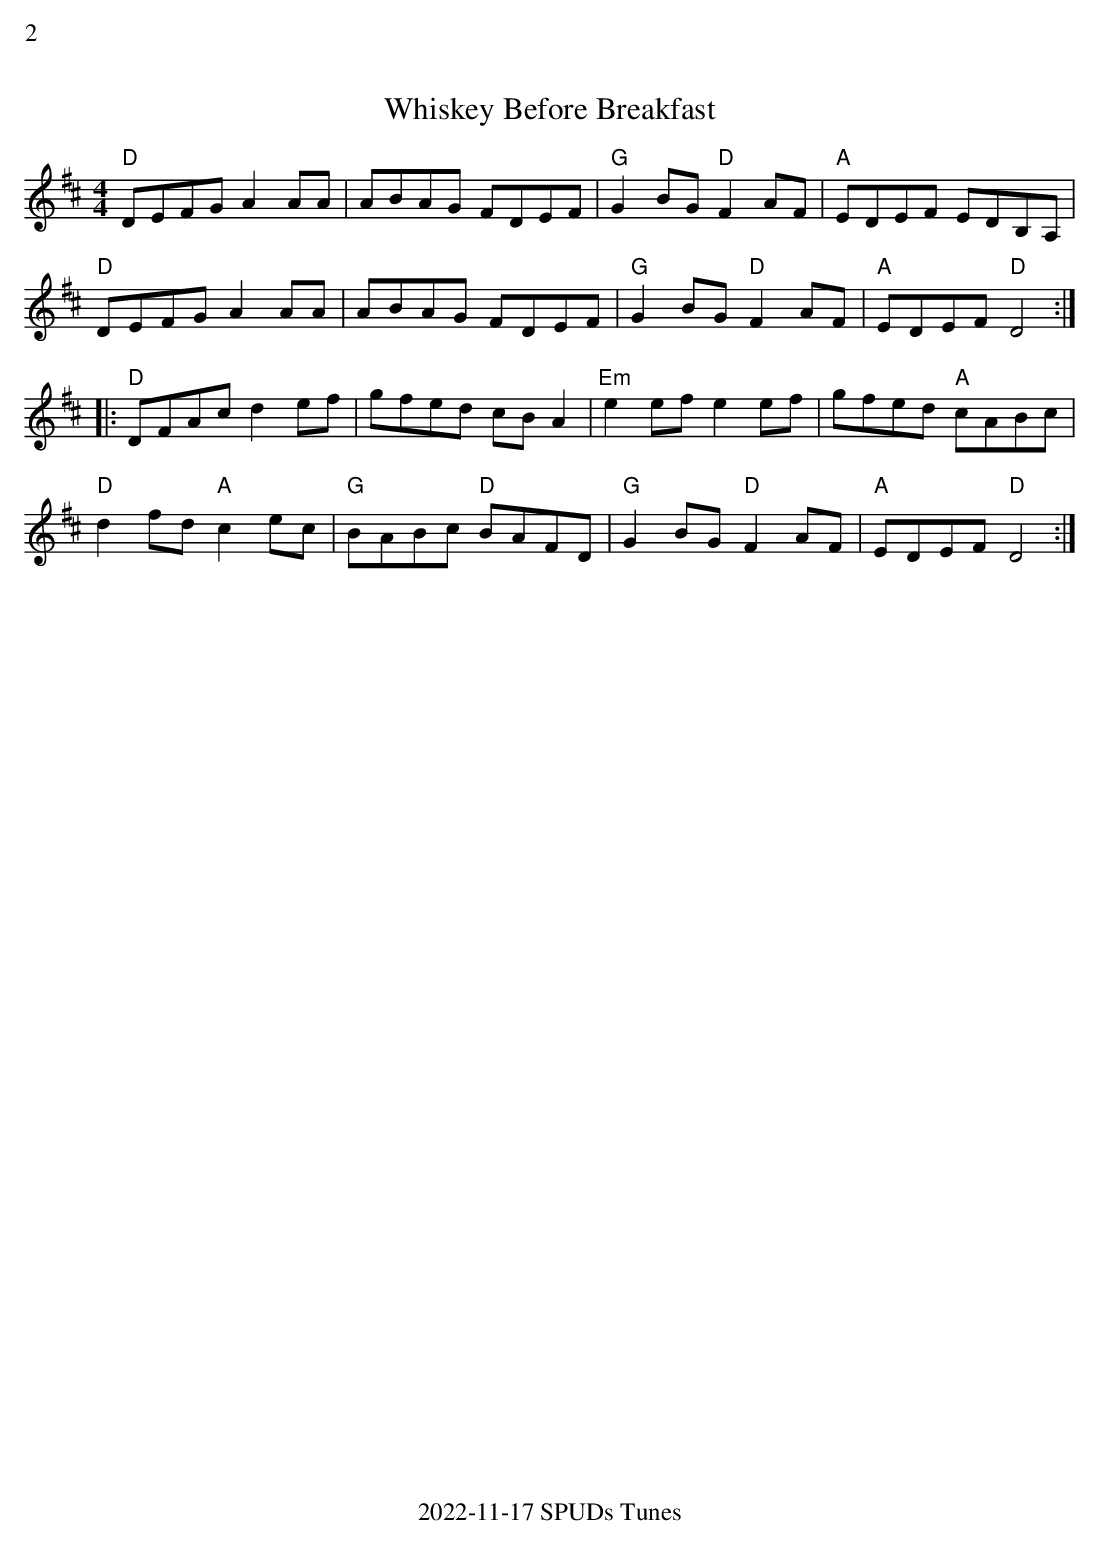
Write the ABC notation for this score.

X:1
%%text 2
T: Whiskey Before Breakfast
M: 4/4
K: D
"D"DEFG A2 AA | ABAG FDEF |"G" G2 BG"D" F2 AF | "A"EDEF EDB,A, |
"D"DEFG A2 AA | ABAG FDEF |"G" G2 BG"D" F2 AF | "A"EDEF "D"D4  :|
|:"D"DFAcd2ef | gfed cBA2 | "Em"e2efe2ef | gfed "A"cABc |
"D"d2 fd "A"c2 ec | "G"BABc "D"BAFD |"G" G2 BG "D"F2 AF | "A"EDEF "D"D4 :|
